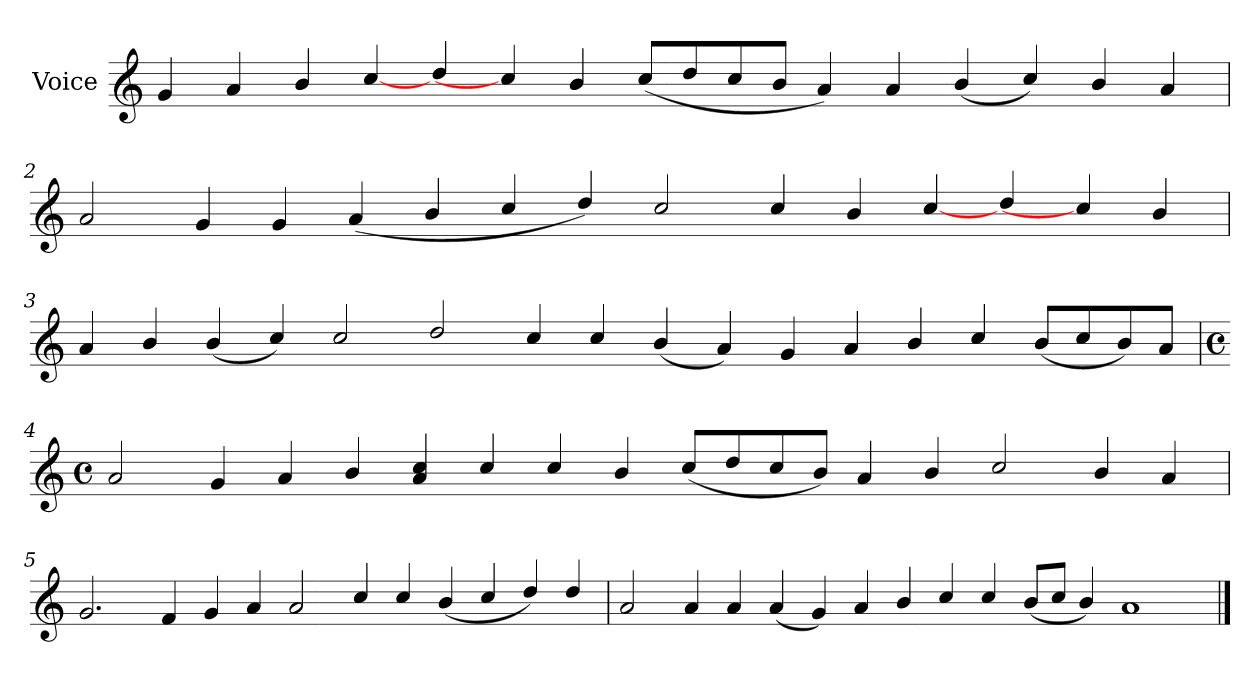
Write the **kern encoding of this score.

**kern
*part1
*staff1
*I"Voice
*I'V
*clefG2
*k[]
=1
4g/
4a/
4b/
[4cc/
4dd/
4cc/]
4b/
(>8cc/L
8dd/
8cc/
8b/J
4a/)
4a/
(>4b/
4cc/)
4b/
4a/
!!LO:LB:g=z
=2
2a/
4g/
4g/
(>4a/
4b/
4cc/
4dd/)
2cc/
4cc/
4b/
[4cc/
4dd/
4cc/]
4b/
!!LO:LB:g=z
=3
4a/
4b/
(>4b/
4cc/)
2cc/
2dd/
4cc/
4cc/
(>4b/
4a/)
4g/
4a/
4b/
4cc/
(>8b/L
8cc/
8b/)
8a/J
!!LO:LB:g=z
=4
*M4/4
*met(c)
2a/
4g/
4a/
4b/
4a/ 4cc/
4cc/
4cc/
4b/
(>8cc/L
8dd/
8cc/
8b/J)
4a/
4b/
2cc/
4b/
4a/
!!LO:LB:g=z
=5
2.g/
4f/
4g/
4a/
2a/
4cc/
4cc/
(>4b/
4cc/
4dd/)
4dd/
!!LO:LB:g=z
=6
2a/
4a/
4a/
(>4a/
4g/)
4a/
4b/
4cc/
4cc/
(>8b/L
8cc/J
4b/)
1a
==
*-
